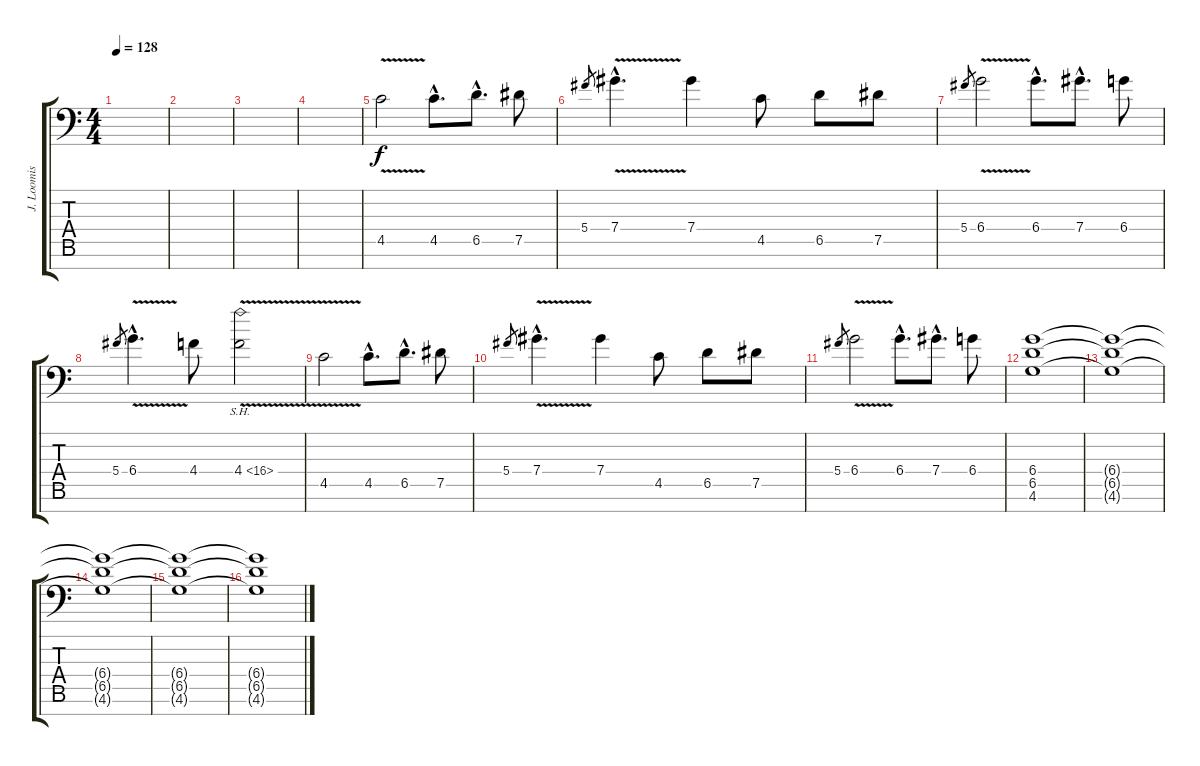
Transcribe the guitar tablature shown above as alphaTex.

\track ("J. Loomis (lead & Solo)" "J. Loomis ") {instrument distortionguitar}
\staff {score tabs}
\tuning (Eb4 Bb3 Gb3 Db3 Ab2 Eb2 Bb1) {hide}
\ts (4 4)
\tempo 128
\clef f4
\ks c
|
|
|
|
4.5{v}.2 4.5{hac}.8{d} 6.5{hac}.8{d} 7.5.8 |
5.4.8{gr} 7.4{v hac}.4{d} 7.4.4 4.5.8 6.5.8 7.5.8 |
5.4.8{gr} 6.4{v}.2 6.4{hac}.8{d} 7.4{hac}.8{d} 6.4.8 |
5.4.8{gr} 6.4{v hac}.4{d} 4.4.8 4.4{sh 12 v}.2 |
4.5{v}.2 4.5{hac}.8{d} 6.5{hac}.8{d} 7.5.8 |
5.4.8{gr} 7.4{v hac}.4{d} 7.4.4 4.5.8 6.5.8 7.5.8 |
5.4.8{gr} 6.4{v}.2 6.4{hac}.8{d} 7.4{hac}.8{d} 6.4.8 |
\section ("" "")
(6.4 6.5 4.6).1{volume 8} |
(6.4{t} 6.5{t} 4.6{t}).1 |
(6.4{t} 6.5{t} 4.6{t}).1 |
(6.4{t} 6.5{t} 4.6{t}).1 |
(6.4{t} 6.5{t} 4.6{t}).1
